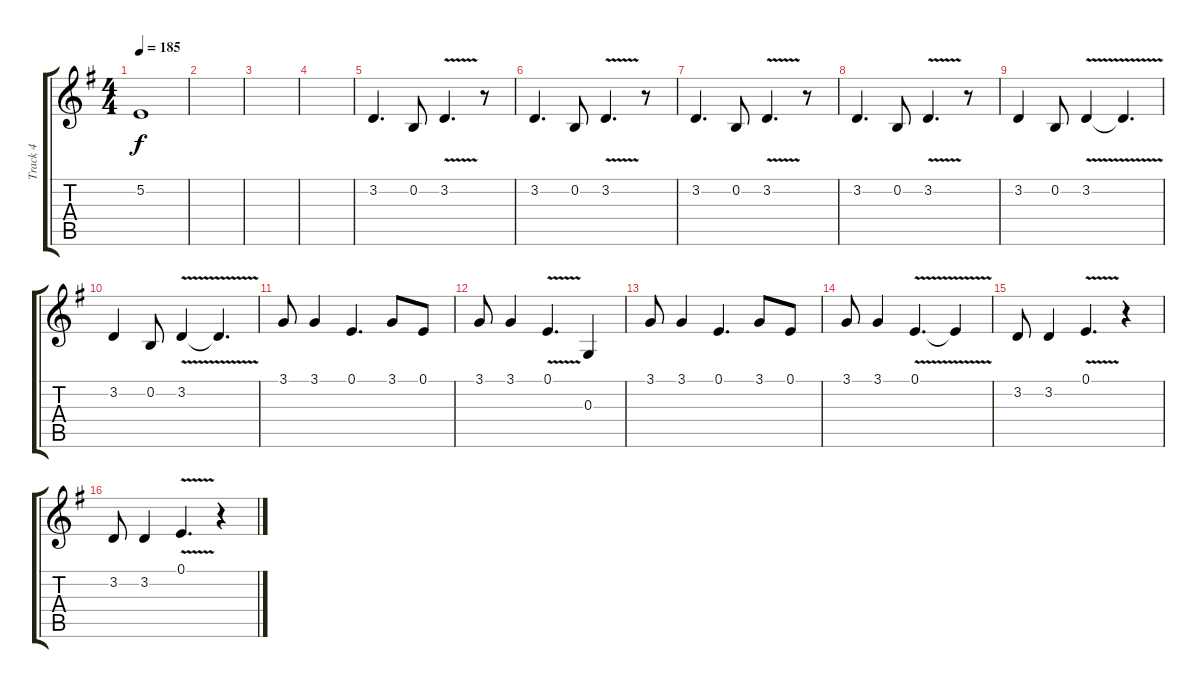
\track ("Track 4" "Track 4") {instrument trumpet}
\staff {score tabs}
\tuning (E4 B3 G3 D3 A2 E2) {hide}
\ts (4 4)
\tempo 185
\clef g2
\ks g
5.2{t}.1{dy f} |
|
|
|
3.2.4{d} 0.2.8 3.2{v}.4{d} r.8 |
3.2.4{d} 0.2.8 3.2{v}.4{d} r.8 |
3.2.4{d} 0.2.8 3.2{v}.4{d} r.8 |
3.2.4{d} 0.2.8 3.2{v}.4{d} r.8 |
3.2.4 0.2.8 3.2{v}.4 3.2{t}.4{d} |
3.2.4 0.2.8 3.2{v}.4 3.2{t}.4{d} |
3.1.8 3.1.4 0.1.4{d} 3.1.8 0.1.8 |
3.1.8 3.1.4 0.1{v}.4{d} 0.3.4 |
3.1.8 3.1.4 0.1.4{d} 3.1.8 0.1.8 |
3.1.8 3.1.4 0.1{v}.4{d} 0.1{t}.4 |
3.2.8 3.2.4 0.1{v}.4{d} r.4 |
3.2.8 3.2.4 0.1{v}.4{d} r.4
